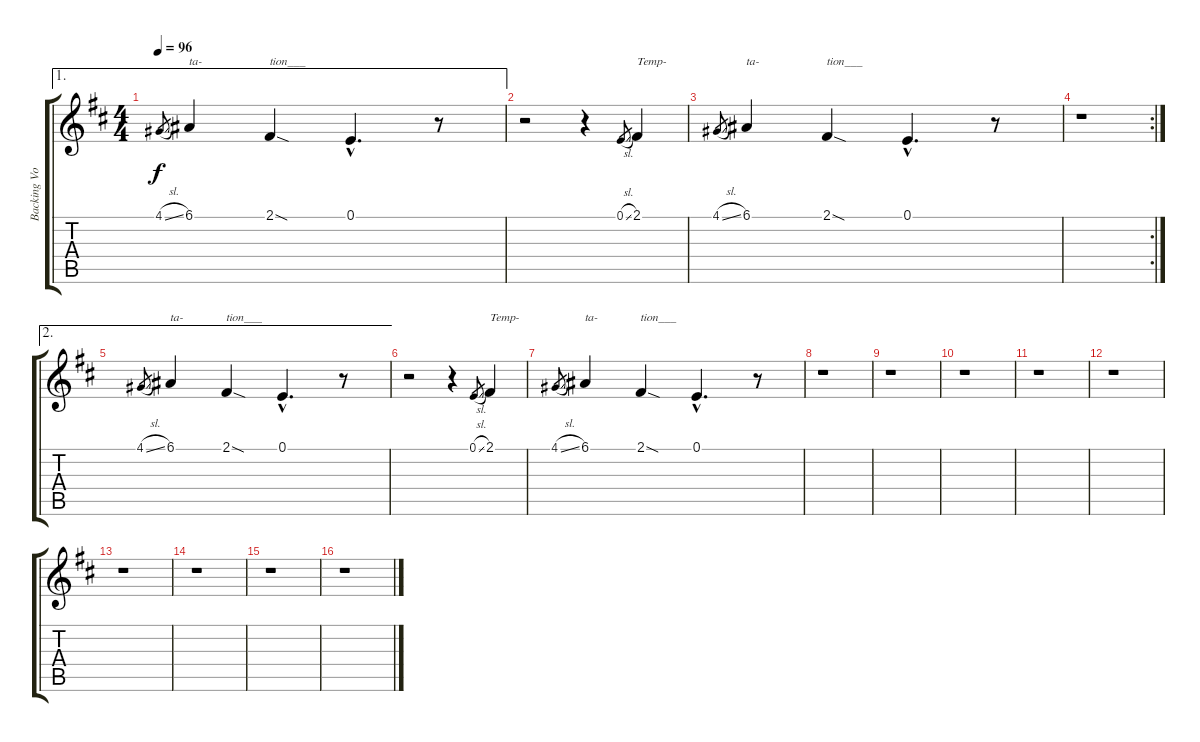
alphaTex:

\track ("Backing Vocals - Jeff Martin" "Backing Vo") {instrument lead6voice}
\staff {score tabs}
\tuning (E4 B3 G3 E3 B2 E2) {hide}
\ae 1
\ts (4 4)
\tempo 96
\clef g2
\ks d
4.1{sl}.8{gr dy f} 6.1.4{txt "ta-"} 2.1{sod}.4{txt "tion___"} 0.1{hac}.4{d} r.8 |
r.2 r.4 0.1{sl}.8{gr} 2.1.4{txt "Temp-"} |
4.1{sl}.8{gr} 6.1.4{txt "ta-"} 2.1{sod}.4{txt "tion___"} 0.1{hac}.4{d} r.8 |
\rc 2
r.1 |
\ae 2
4.1{sl}.8{gr} 6.1.4{txt "ta-"} 2.1{sod}.4{txt "tion___"} 0.1{hac}.4{d} r.8 |
r.2 r.4 0.1{sl}.8{gr} 2.1.4{txt "Temp-"} |
4.1{sl}.8{gr} 6.1.4{txt "ta-"} 2.1{sod}.4{txt "tion___"} 0.1{hac}.4{d} r.8 |
r.1 |
r.1 |
r.1 |
r.1 |
r.1 |
r.1 |
r.1 |
r.1 |
r.1
